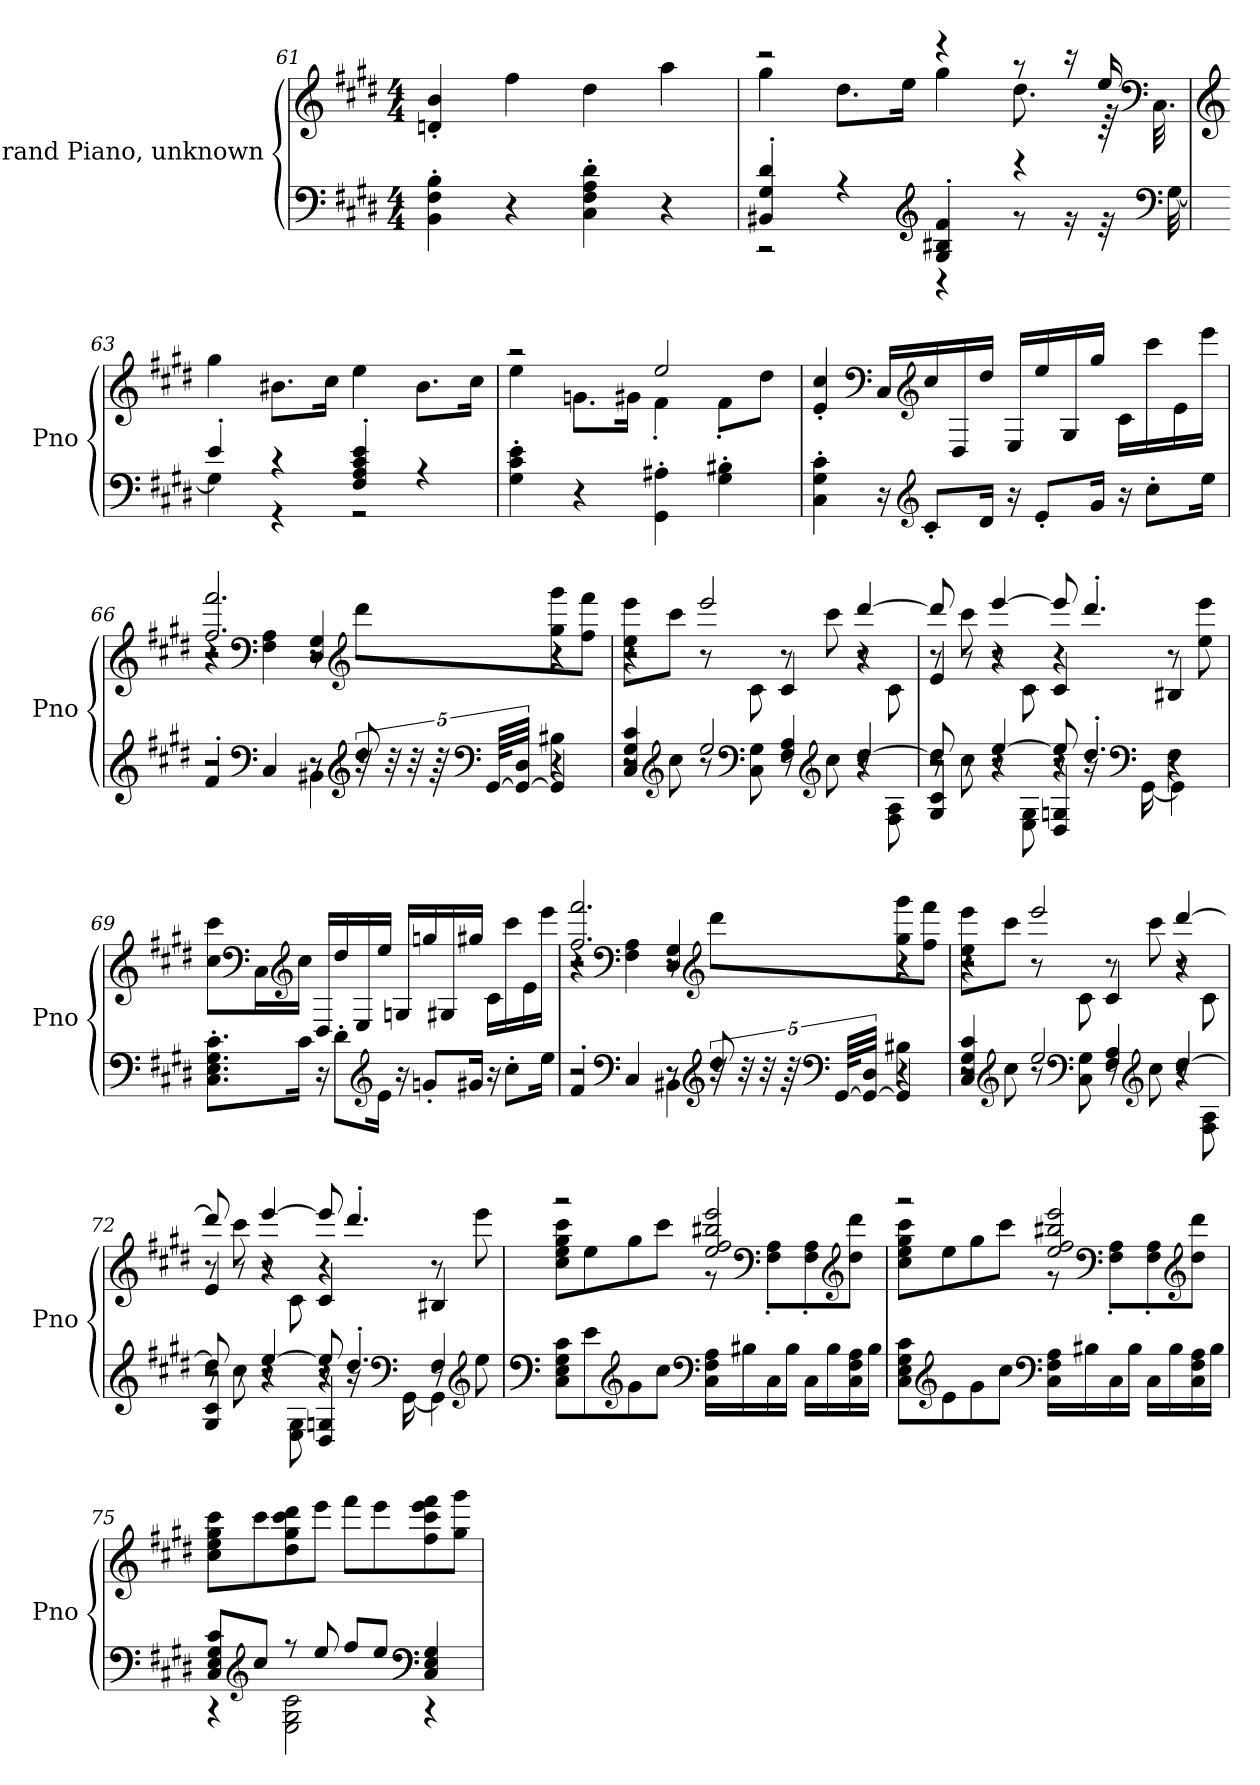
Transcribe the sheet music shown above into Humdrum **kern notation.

**kern	**kern
*part1	*part1
*staff2	*staff1
*I"Grand Piano, unknown	*
*I'Pno	*
*clefF4	*clefG2
*k[f#c#g#d#]	*k[f#c#g#d#]
*M4/4	*M4/4
=61	=61
4BB\' 4F#\' 4B\'	4dn/' 4b/'
4r	4ff#\
4C#\' 4F#\' 4A\' 4d#\'	4dd#\
4r	4aa\
=62	=62
*^	*^
4BB#X/' 4G#/' 4d#/'	2r	2r	4gg#\
4r	.	.	8.dd#\L
.	.	.	16ee\Jk
*clefG2	*	*	*
4G#/' 4B#X/' 4f#/'	4r	4r	4gg#\
4r	8r	8r	8.dd#\
.	16r	16r	.
.	32r	16ee/	64r
*	*	*clefF4	*
.	.	.	32.C#\
*clefF4	*	*	*
.	[32G#\	.	.
*	*	*v	*v
!!LO:LB:g=z
=63	=63	=63
*	*	*clefG2
4e'/	4G#\]	4gg#\
4r	4r	8.b#X\L
.	.	16cc#\Jk
4F#/' 4A/' 4c#/' 4e/'	2r	4ee\
4r	.	8.b#\L
.	.	16cc#\Jk
*v	*v	*
=64	=64
*	*^
4G#\' 4c#\' 4e\'	2r	4ee\
4r	.	8.gn\L
.	.	16g#X\Jk
4GG#\' 4A#X\'	2ee/	4f#'\
4G#\' 4B#X\'	.	8f#'\L
.	.	8dd#\J
*	*v	*v
=65	=65
4C#\' 4G#\' 4c#\'	4e/' 4cc#/'
*	*clefF4
16r	16C#/LL
*clefG2	*clefG2
8c#'/L	16cc#/
.	16D#/
16d#/Jk	16dd#/JJ
16r	16E/LL
8e'/L	16ee/
.	16G#/
16g#/Jk	16gg#/JJ
16r	16c#\LL
8cc#'\L	16ccc#\
.	16e\
16ee\Jk	16eee\JJ
!!LO:LB:g=z
=66	=66
*^	*^
*	*^	*	*^
2r	2r	4f#'/	2.ff#/ 2.fff#/	4r	2r
*clefF4	*	*	*clefF4	*	*
.	.	4C#/	.	4F#\ 4A\	.
8r	4BB#X\	8r	.	8r	4D#/ 4G#/
*clefG2	*	*	*clefG2	*	*
8dd#/	.	40r	.	8ddd#\L	.
.	.	40r	.	.	.
.	.	40r	.	.	.
.	.	80r	.	.	.
*clefF4	*	*	*	*	*
.	.	[80GG#/KLLL	.	.	.
.	.	40GG#/_ 40D#/JJJ	.	.	.
4r	4B#X\	4GG#/]	4r	8gg#\ 8ggg#\	4r
.	.	.	.	8ff#\ 8fff#\J	.
=67	=67	=67	=67	=67	=67
4C#/ 4G#/ 4c#/	8r	2r	4r	8ee\ 8eee\L	2r
*clefG2	*	*	*	*	*
.	8cc#\	.	.	8ccc#\J	.
2ee/	8r	.	2eee/	8r	.
*clefF4	*	*	*	*	*
.	8C#\ 8G#\	.	.	8c#\	.
.	8r	4F#/ 4A/	.	8r	4c#/
*clefG2	*	*	*	*	*
.	8cc#\	.	.	8ccc#\	.
[4dd#/	8r	4r	[4ddd#/	8r	4r
.	8F#\ 8A\	.	.	8c#\	.
!!LO:LB:g=z	!!	!!
=68	=68	=68	=68	=68	=68
*	*	*^	*	*	*
8dd#/]	8r	4G#/ 4c#/	2r	8ddd#/]	8r	4e/
8r	8cc#\	.	.	8r	8ccc#\	.
[4ee/	8r	4r	.	[4eee/	8r	4r
.	8E\ 8G#\	.	.	.	8c#\	.
8ee/]	4r	4D#/ 4Gn/	8r	8eee/]	4r	4c#/
4.dd#'/	.	.	16r	4.ddd#'/	.	.
*clefF4	*	*	*	*	*	*
.	.	.	[16GG#\	.	.	.
.	4F#\	4r	4GG#\]	.	8r	4B#X/
.	.	.	.	.	8ee\ 8eee\	.
*v	*v	*v	*v	*	*	*
*	*v	*v	*v
=69	=69
8.C#\' 8.E\' 8.G#\' 8.c#\'L	8cc#\ 8ccc#\L
*	*clefF4
.	16C#\L
*	*clefG2
16c#\Jk	16cc#\JJ
16r	16D#/LL
8d#'\L	16dd#/
.	16E/
*clefG2	*
16e\Jk	16ee/JJ
16r	16Gn/LL
8gn'/L	16ggn/
.	16G#X/
16g#X/Jk	16gg#X/JJ
16r	16c#\LL
8cc#'\L	16ccc#\
.	16e\
16ee\Jk	16eee\JJ
!!LO:PB:g=z
=70	=70
*^	*^
*	*^	*	*^
2r	2r	4f#'/	2.ff#/ 2.fff#/	4r	2r
*clefF4	*	*	*clefF4	*	*
.	.	4C#/	.	4F#\ 4A\	.
8r	4BB#X\	8r	.	8r	4D#/ 4G#/
*clefG2	*	*	*clefG2	*	*
8dd#/	.	40r	.	8ddd#\L	.
.	.	40r	.	.	.
.	.	40r	.	.	.
.	.	80r	.	.	.
*clefF4	*	*	*	*	*
.	.	[80GG#/KLLL	.	.	.
.	.	40GG#/_ 40D#/JJJ	.	.	.
4r	4B#X\	4GG#/]	4r	8gg#\ 8ggg#\	4r
.	.	.	.	8ff#\ 8fff#\J	.
=71	=71	=71	=71	=71	=71
4C#/ 4G#/ 4c#/	8r	2r	4r	8ee\ 8eee\L	2r
*clefG2	*	*	*	*	*
.	8cc#\	.	.	8ccc#\J	.
2ee/	8r	.	2eee/	8r	.
*clefF4	*	*	*	*	*
.	8C#\ 8G#\	.	.	8c#\	.
.	8r	4F#/ 4A/	.	8r	4c#/
*clefG2	*	*	*	*	*
.	8cc#\	.	.	8ccc#\	.
[4dd#/	8r	4r	[4ddd#/	8r	4r
.	8F#\ 8A\	.	.	8c#\	.
!!LO:LB:g=z	!!	!!
=72	=72	=72	=72	=72	=72
*	*	*^	*	*	*
8dd#/]	8r	4G#/ 4c#/	2r	8ddd#/]	8r	4e/
8r	8cc#\	.	.	8r	8ccc#\	.
[4ee/	8r	4r	.	[4eee/	8r	4r
.	8E\ 8G#\	.	.	.	8c#\	.
8ee/]	4r	4D#/ 4Gn/	8r	8eee/]	4r	4c#/
4.dd#'/	.	.	16r	4.ddd#'/	.	.
*clefF4	*	*	*	*	*	*
.	.	.	[16GG#\	.	.	.
.	8r	4F#/	4GG#\]	.	8r	4B#X/
*clefG2	*	*	*	*	*	*
.	8ee\	.	.	.	8eee\	.
*v	*v	*v	*v	*	*	*
*	*v	*v	*v
=73	=73
*clefF4	*
*	*^
8C#\ 8E\ 8G#\ 8c#\L	2r	8cc#\ 8ee\ 8gg#\ 8ccc#\L
8e\	.	8ee\
*clefG2	*	*
8g#\	.	8gg#\
8cc#\J	.	8ccc#\J
*clefF4	*	*
16C#\ 16F#\ 16A\LL	2ee/ 2ff#/ 2bb#X/ 2eee/	8r
16B#X\	.	.
*	*clefF4	*
16C#\	.	8F#\' 8A\'L
16B#\JJ	.	.
16C#\LL	.	8F#\' 8A\'
16B#\	.	.
*	*clefG2	*
16C#\ 16F#\ 16A\	.	8dd#\ 8ddd#\J
16B#\JJ	.	.
!!LO:LB:g=z	!!
=74	=74	=74
8C#\ 8E\ 8G#\ 8c#\L	2r	8cc#\ 8ee\ 8gg#\ 8ccc#\L
*clefG2	*	*
8e\	.	8ee\
8g#\	.	8gg#\
8cc#\J	.	8ccc#\J
*clefF4	*	*
16C#\ 16F#\ 16A\LL	2ee/ 2ff#/ 2bb#X/ 2eee/	8r
16B#X\	.	.
*	*clefF4	*
16C#\	.	8F#\' 8A\'L
16B#\JJ	.	.
16C#\LL	.	8F#\' 8A\'
16B#\	.	.
*	*clefG2	*
16C#\ 16F#\ 16A\	.	8dd#\ 8ddd#\J
16B#\JJ	.	.
*	*v	*v
=75	=75
*^	*
8C#/ 8E/ 8G#/ 8c#/L	4r	8cc#\ 8ee\ 8gg#\ 8ccc#\L
*clefG2	*	*
8cc#/J	.	8ccc#\
8r	2E\ 2G#\ 2c#\	8dd#\ 8gg#\ 8ccc#\ 8ddd#\
8ee/	.	8eee\J
8ff#/L	.	8fff#\L
8ee/J	.	8eee\
*clefF4	*	*
4C#/ 4E/ 4G#/	4r	8ff#\ 8ccc#\ 8eee\ 8fff#\
.	.	8gg#\ 8ggg#\J
*v	*v	*
=	=
*-	*-
